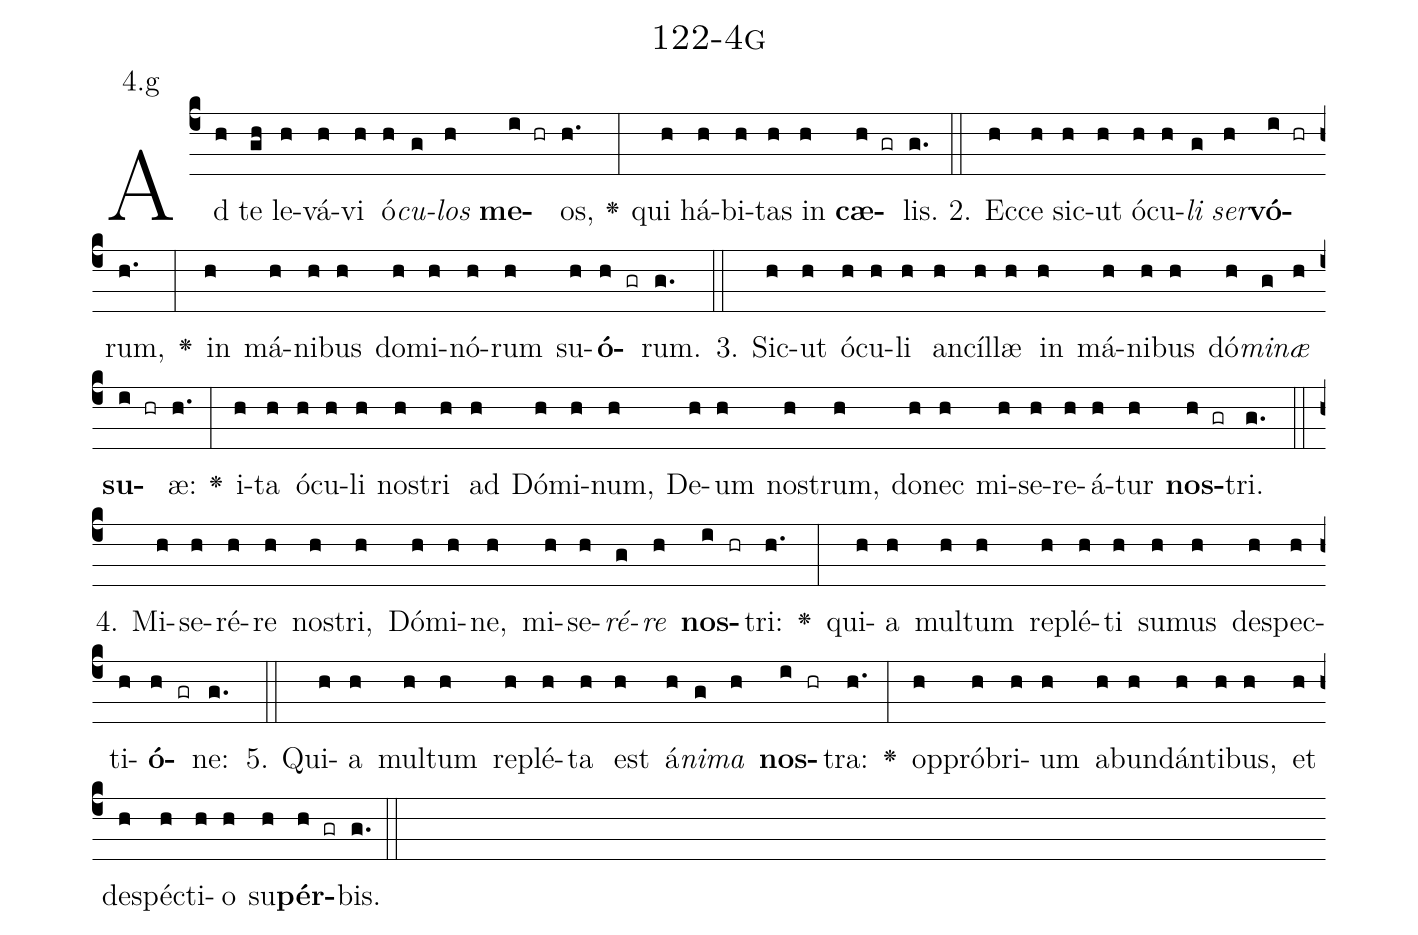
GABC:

name: 122-4g;
annotation: 4.g;
%%
(c4)Ad(h) te(gh) le(h)vá(h)vi(h) ó(h)<i>cu</i>(g)<i>los</i>(h) <b>me</b>(i hr)os,(h.) <v>\greheightstar</v>(:) qui(h) há(h)bi(h)tas(h) in(h) <b>cæ</b>(h gr)lis.(g.) (::)
2. Ec(h)ce(h) sic(h)ut(h) ó(h)cu(h)<i>li</i>(g) <i>ser</i>(h)<b>vó</b>(i hr)rum,(h.) <v>\greheightstar</v>(:) in(h) má(h)ni(h)bus(h) do(h)mi(h)nó(h)rum(h) su(h)<b>ó</b>(h gr)rum.(g.) (::)
3. Sic(h)ut(h) ó(h)cu(h)li(h) an(h)cíl(h)læ(h) in(h) má(h)ni(h)bus(h) dó(h)<i>mi</i>(g)<i>næ</i>(h) <b>su</b>(i hr)æ:(h.) <v>\greheightstar</v>(:) i(h)ta(h) ó(h)cu(h)li(h) nos(h)tri(h) ad(h) Dó(h)mi(h)num,(h) De(h)um(h) nos(h)trum,(h) do(h)nec(h) mi(h)se(h)re(h)á(h)tur(h) <b>nos</b>(h gr)tri.(g.) (::)
4. Mi(h)se(h)ré(h)re(h) nos(h)tri,(h) Dó(h)mi(h)ne,(h) mi(h)se(h)<i>ré</i>(g)<i>re</i>(h) <b>nos</b>(i hr)tri:(h.) <v>\greheightstar</v>(:) qui(h)a(h) mul(h)tum(h) re(h)plé(h)ti(h) su(h)mus(h) de(h)spec(h)ti(h)<b>ó</b>(h gr)ne:(g.) (::)
5. Qui(h)a(h) mul(h)tum(h) re(h)plé(h)ta(h) est(h) á(h)<i>ni</i>(g)<i>ma</i>(h) <b>nos</b>(i hr)tra:(h.) <v>\greheightstar</v>(:) op(h)pró(h)bri(h)um(h) ab(h)un(h)dán(h)ti(h)bus,(h) et(h) de(h)spéc(h)ti(h)o(h) su(h)<b>pér</b>(h gr)bis.(g.) (::)
